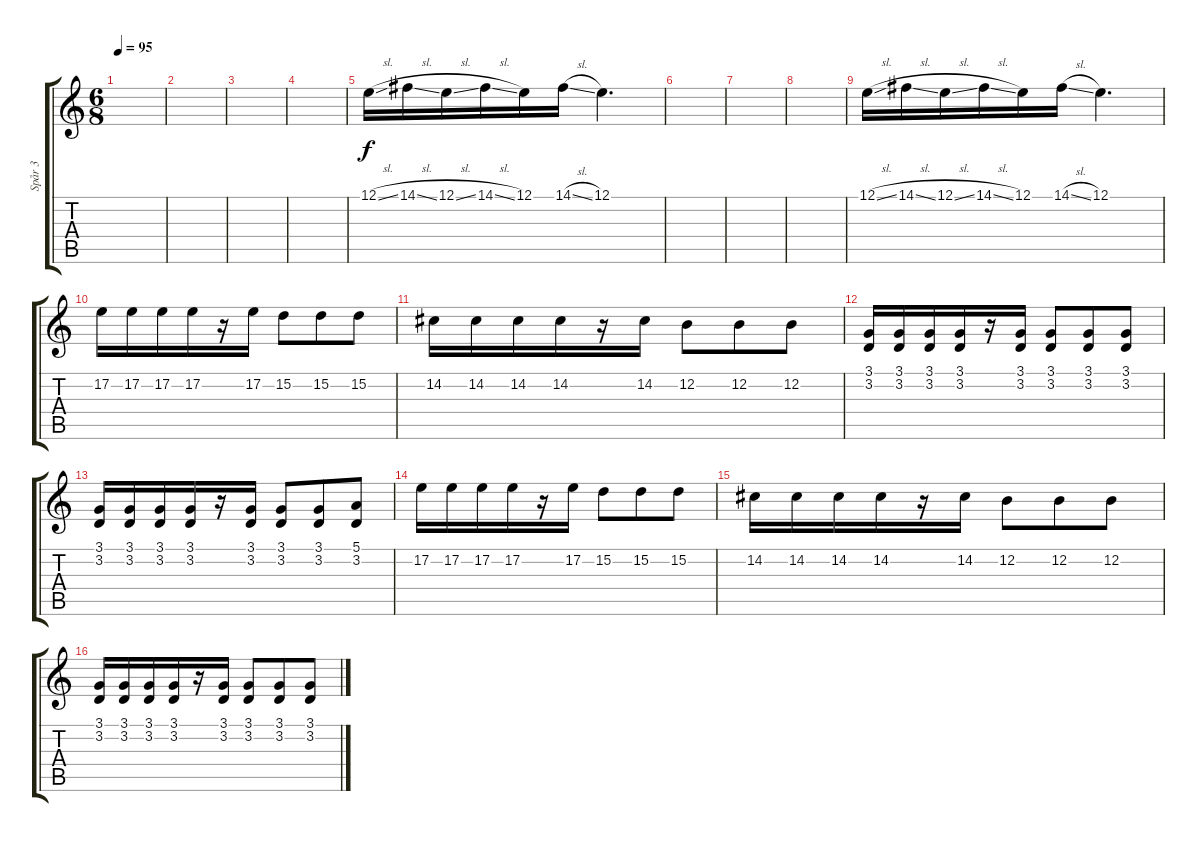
\track ("Spår 3" "Spår 3") {instrument oboe}
\staff {score tabs}
\tuning (E4 B3 G3 D3 A2 E2) {hide}
\ts (6 8)
\tempo 95
\clef g2
\ks c
|
|
|
|
12.1{sl}.16 14.1{sl}.16 12.1{sl}.16 14.1{sl}.16 12.1.16 14.1{sl}.16 12.1.4{d} |
|
|
|
12.1{sl}.16 14.1{sl}.16 12.1{sl}.16 14.1{sl}.16 12.1.16 14.1{sl}.16 12.1.4{d} |
17.2.16{dy f} 17.2.16 17.2.16 17.2.16 r.16 17.2.16 15.2.8 15.2.8 15.2.8 |
14.2.16 14.2.16 14.2.16 14.2.16 r.16 14.2.16 12.2.8 12.2.8 12.2.8 |
(3.1 3.2).16 (3.1 3.2).16 (3.1 3.2).16 (3.1 3.2).16 r.16 (3.1 3.2).16 (3.1 3.2).8 (3.1 3.2).8 (3.1 3.2).8 |
(3.1 3.2).16 (3.1 3.2).16 (3.1 3.2).16 (3.1 3.2).16 r.16 (3.1 3.2).16 (3.1 3.2).8 (3.1 3.2).8 (5.1 3.2).8 |
17.2.16 17.2.16 17.2.16 17.2.16 r.16 17.2.16 15.2.8 15.2.8 15.2.8 |
14.2.16 14.2.16 14.2.16 14.2.16 r.16 14.2.16 12.2.8 12.2.8 12.2.8 |
(3.1 3.2).16 (3.1 3.2).16 (3.1 3.2).16 (3.1 3.2).16 r.16 (3.1 3.2).16 (3.1 3.2).8 (3.1 3.2).8 (3.1 3.2).8
